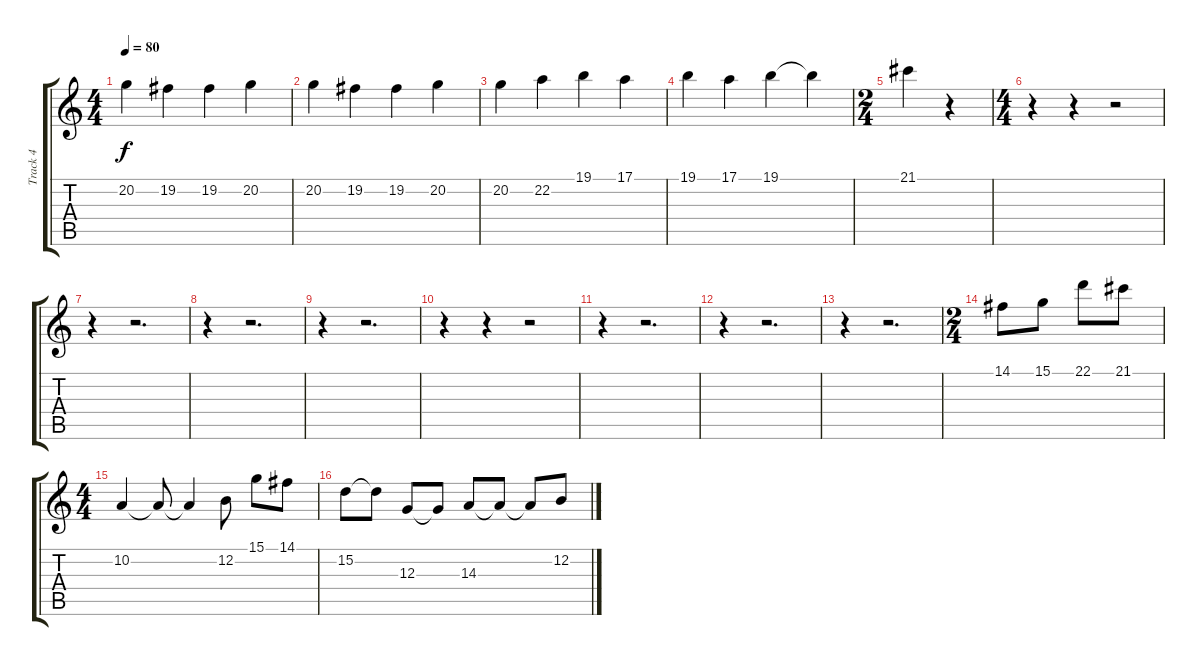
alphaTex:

\track ("Track 4" "Track 4") {instrument violin}
\staff {score tabs}
\tuning (E4 B3 G3 D3 A2 E2) {hide}
\ts (4 4)
\tempo 80
\clef g2
\ks c
20.2.4{dy f} 19.2.4 19.2.4 20.2.4 |
20.2.4 19.2.4 19.2.4 20.2.4 |
20.2.4 22.2.4 19.1.4 17.1.4 |
19.1.4 17.1.4 19.1.4 19.1{t}.4 |
\ts (2 4)
21.1.4 r.4 |
\ts (4 4)
r.4 r.4 r.2 |
r.4 r.2{d} |
r.4 r.2{d} |
r.4 r.2{d} |
r.4 r.4 r.2 |
r.4 r.2{d} |
r.4 r.2{d} |
r.4 r.2{d} |
\ts (2 4)
14.1.8 15.1.8 22.1.8 21.1.8 |
\ts (4 4)
10.2.4 10.2{t}.8 10.2{t}.4 12.2.8 15.1.8 14.1.8 |
15.2.8 15.2{t}.8 12.3.8 12.3{t}.8 14.3.8 14.3{t}.8 14.3{t}.8 12.2.8
